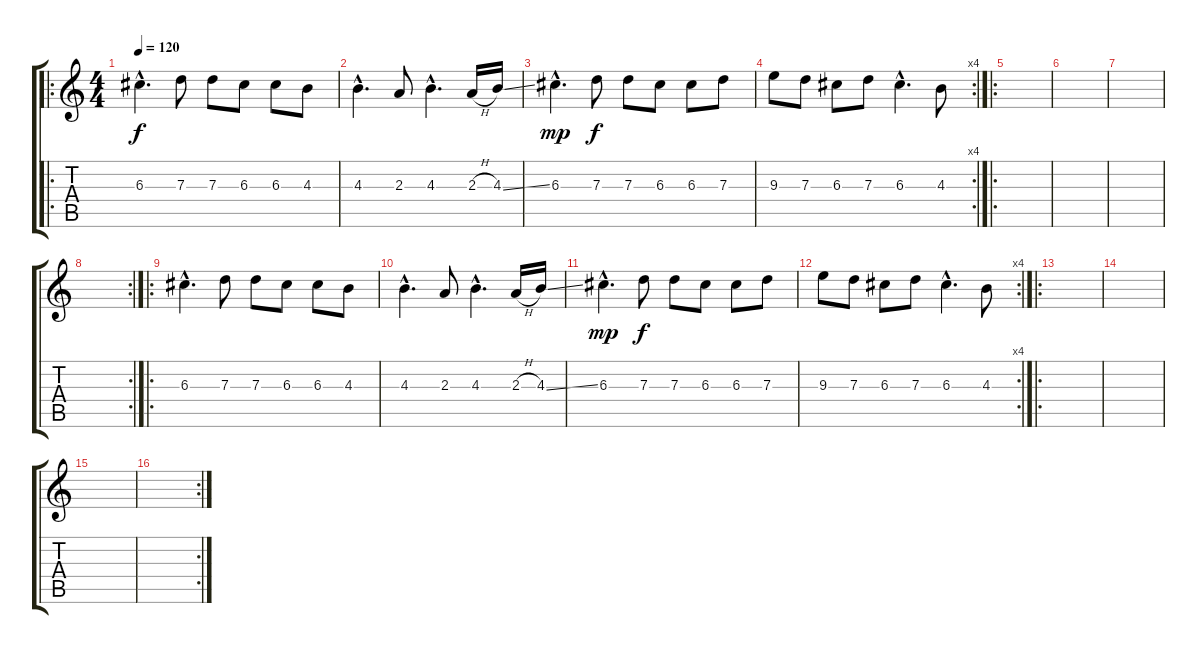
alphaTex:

\track "" {instrument acousticguitarnylon}
\staff {score tabs}
\tuning (E4 B3 G3 D3 A2 E2) {hide}
\ro
\ts (4 4)
\tempo 120
\clef g2
\ks c
6.3{hac}.4{d dy f instrument acousticguitarnylon} 7.3.8 7.3.8 6.3.8 6.3.8 4.3.8 |
4.3{hac}.4{d} 2.3.8 4.3{hac}.4{d} 2.3{h}.16 4.3{ss}.16 |
6.3{hac}.4{d dy mp} 7.3.8{dy f} 7.3.8 6.3.8 6.3.8 7.3.8 |
\rc 4
9.3.8 7.3.8 6.3.8 7.3.8 6.3{hac}.4{d} 4.3.8 |
\ro
|
|
|
\rc 2
|
\ro
6.3{hac}.4{d} 7.3.8 7.3.8 6.3.8 6.3.8 4.3.8 |
4.3{hac}.4{d} 2.3.8 4.3{hac}.4{d} 2.3{h}.16 4.3{ss}.16 |
6.3{hac}.4{d dy mp} 7.3.8{dy f} 7.3.8 6.3.8 6.3.8 7.3.8 |
\rc 4
9.3.8 7.3.8 6.3.8 7.3.8 6.3{hac}.4{d} 4.3.8 |
\ro
|
|
|
\rc 2
